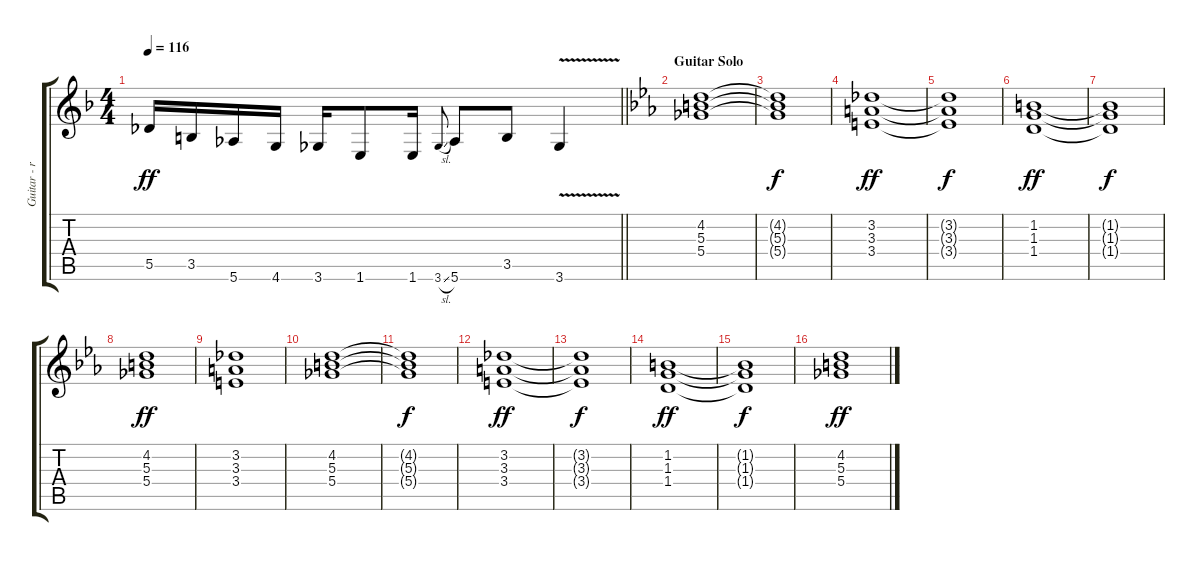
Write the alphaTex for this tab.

\track ("Guitar - rhythm - right" "Guitar - r") {instrument electricguitarjazz}
\staff {score tabs}
\tuning (Eb4 Bb3 Gb3 Db3 Ab2 Eb2) {hide}
\ts (4 4)
\tempo 116
\clef g2
\barLineRight lightlight
\ks f
5.5.16{dy ff} 3.5.16 5.6.16 4.6.16 3.6.16 1.6.8 1.6.16 3.6{sl}.8{gr onbeat} 5.6.8 3.5.8 3.6{v}.4 |
\section ("" "Guitar Solo")
\ks eb
(4.2 5.3 5.4).1{volume 4 instrument electricguitarclean} |
(4.2{t} 5.3{t} 5.4{t}).1{dy f} |
(3.2 3.3 3.4).1{dy ff} |
(3.2{t} 3.3{t} 3.4{t}).1{dy f} |
(1.2 1.3 1.4).1{dy ff} |
(1.2{t} 1.3{t} 1.4{t}).1{dy f} |
(4.2 5.3 5.4).1{dy ff} |
(3.2 3.3 3.4).1 |
(4.2 5.3 5.4).1 |
(4.2{t} 5.3{t} 5.4{t}).1{dy f} |
(3.2 3.3 3.4).1{dy ff} |
(3.2{t} 3.3{t} 3.4{t}).1{dy f} |
(1.2 1.3 1.4).1{dy ff} |
(1.2{t} 1.3{t} 1.4{t}).1{dy f} |
(4.2 5.3 5.4).1{dy ff}
